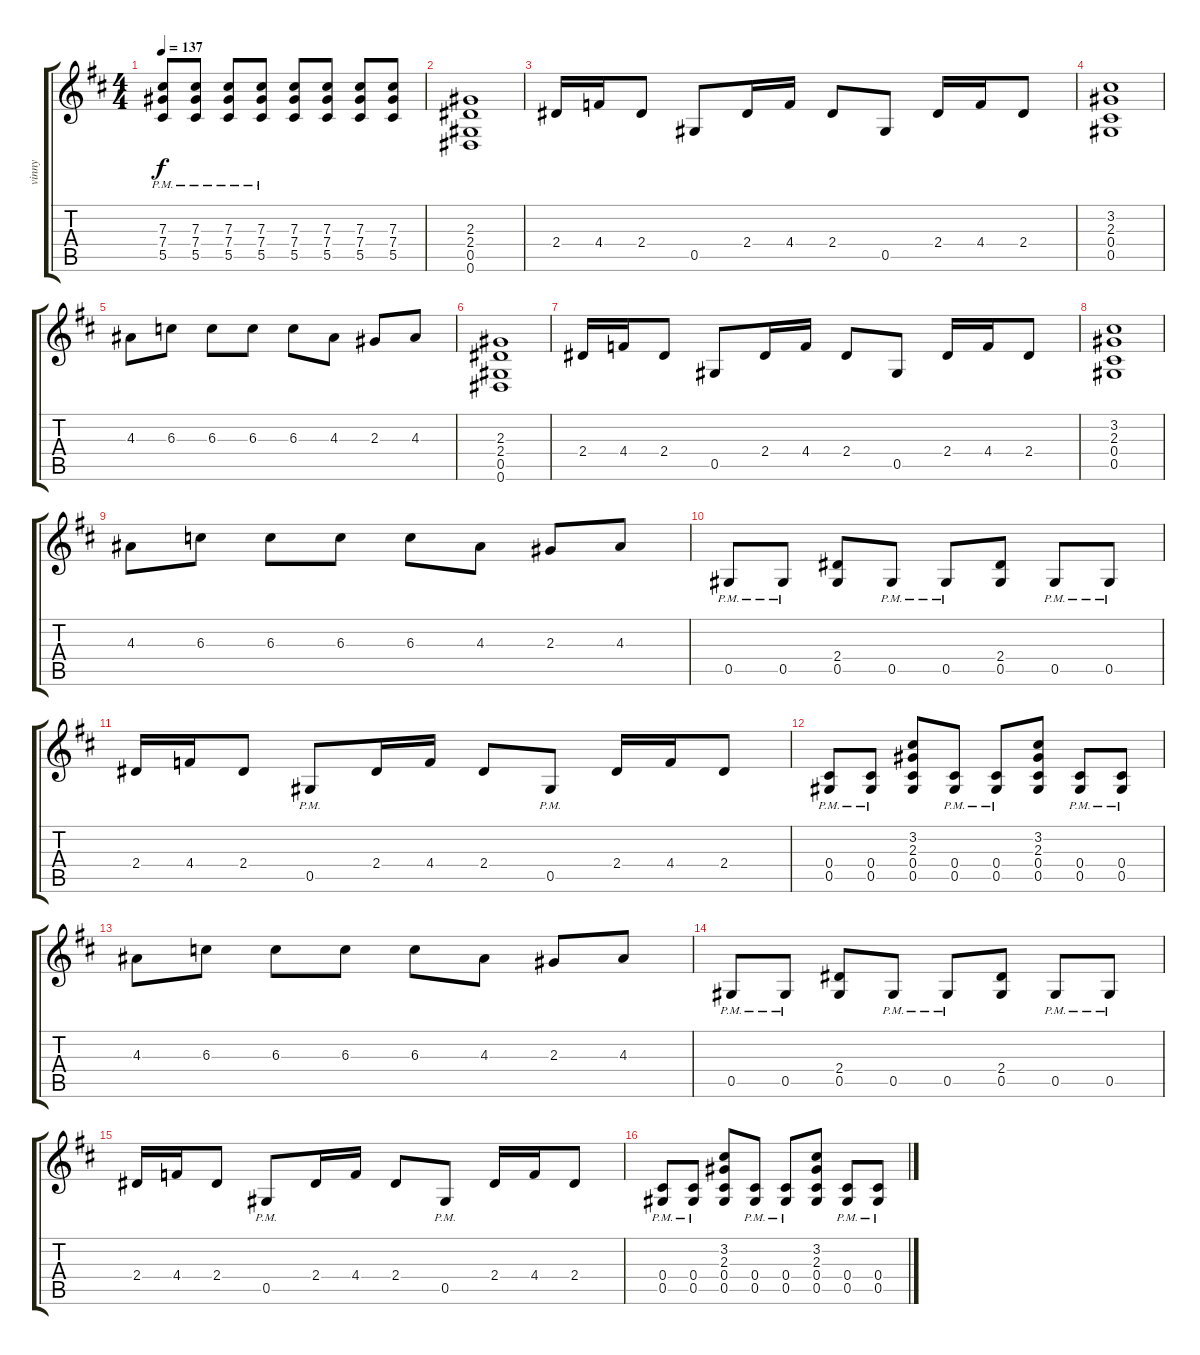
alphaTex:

\track ("vinny" "vinny") {instrument overdrivenguitar}
\staff {score tabs}
\tuning (Eb4 Bb3 Gb3 Db3 Ab2 Eb2) {hide}
\ts (4 4)
\tempo 137
\clef g2
\ks d
(7.3{pm} 7.4{pm} 5.5{pm}).8{dy f} (7.3{pm} 7.4{pm} 5.5{pm}).8 (7.3{pm} 7.4{pm} 5.5{pm}).8 (7.3{pm} 7.4{pm} 5.5{pm}).8 (7.3 7.4 5.5).8 (7.3 7.4 5.5).8 (7.3 7.4 5.5).8 (7.3 7.4 5.5).8 |
(2.3 2.4 0.5 0.6).1 |
2.4.16 4.4.16 2.4.8 0.5.8 2.4.16 4.4.16 2.4.8 0.5.8 2.4.16 4.4.16 2.4.8 |
(3.2 2.3 0.4 0.5).1 |
4.3.8 6.3.8 6.3.8 6.3.8 6.3.8 4.3.8 2.3.8 4.3.8 |
(2.3 2.4 0.5 0.6).1 |
2.4.16 4.4.16 2.4.8 0.5.8 2.4.16 4.4.16 2.4.8 0.5.8 2.4.16 4.4.16 2.4.8 |
(3.2 2.3 0.4 0.5).1 |
4.3.8 6.3.8 6.3.8 6.3.8 6.3.8 4.3.8 2.3.8 4.3.8 |
0.5{pm}.8 0.5{pm}.8 (2.4 0.5).8 0.5{pm}.8 0.5{pm}.8 (2.4 0.5).8 0.5{pm}.8 0.5{pm}.8 |
2.4.16 4.4.16 2.4.8 0.5{pm}.8 2.4.16 4.4.16 2.4.8 0.5{pm}.8 2.4.16 4.4.16 2.4.8 |
(0.4{pm} 0.5{pm}).8 (0.4{pm} 0.5{pm}).8 (3.2 2.3 0.4 0.5).8 (0.4{pm} 0.5{pm}).8 (0.4{pm} 0.5{pm}).8 (3.2 2.3 0.4 0.5).8 (0.4{pm} 0.5{pm}).8 (0.4{pm} 0.5{pm}).8 |
4.3.8 6.3.8 6.3.8 6.3.8 6.3.8 4.3.8 2.3.8 4.3.8 |
0.5{pm}.8 0.5{pm}.8 (2.4 0.5).8 0.5{pm}.8 0.5{pm}.8 (2.4 0.5).8 0.5{pm}.8 0.5{pm}.8 |
2.4.16 4.4.16 2.4.8 0.5{pm}.8 2.4.16 4.4.16 2.4.8 0.5{pm}.8 2.4.16 4.4.16 2.4.8 |
(0.4{pm} 0.5{pm}).8 (0.4{pm} 0.5{pm}).8 (3.2 2.3 0.4 0.5).8 (0.4{pm} 0.5{pm}).8 (0.4{pm} 0.5{pm}).8 (3.2 2.3 0.4 0.5).8 (0.4{pm} 0.5{pm}).8 (0.4{pm} 0.5{pm}).8
